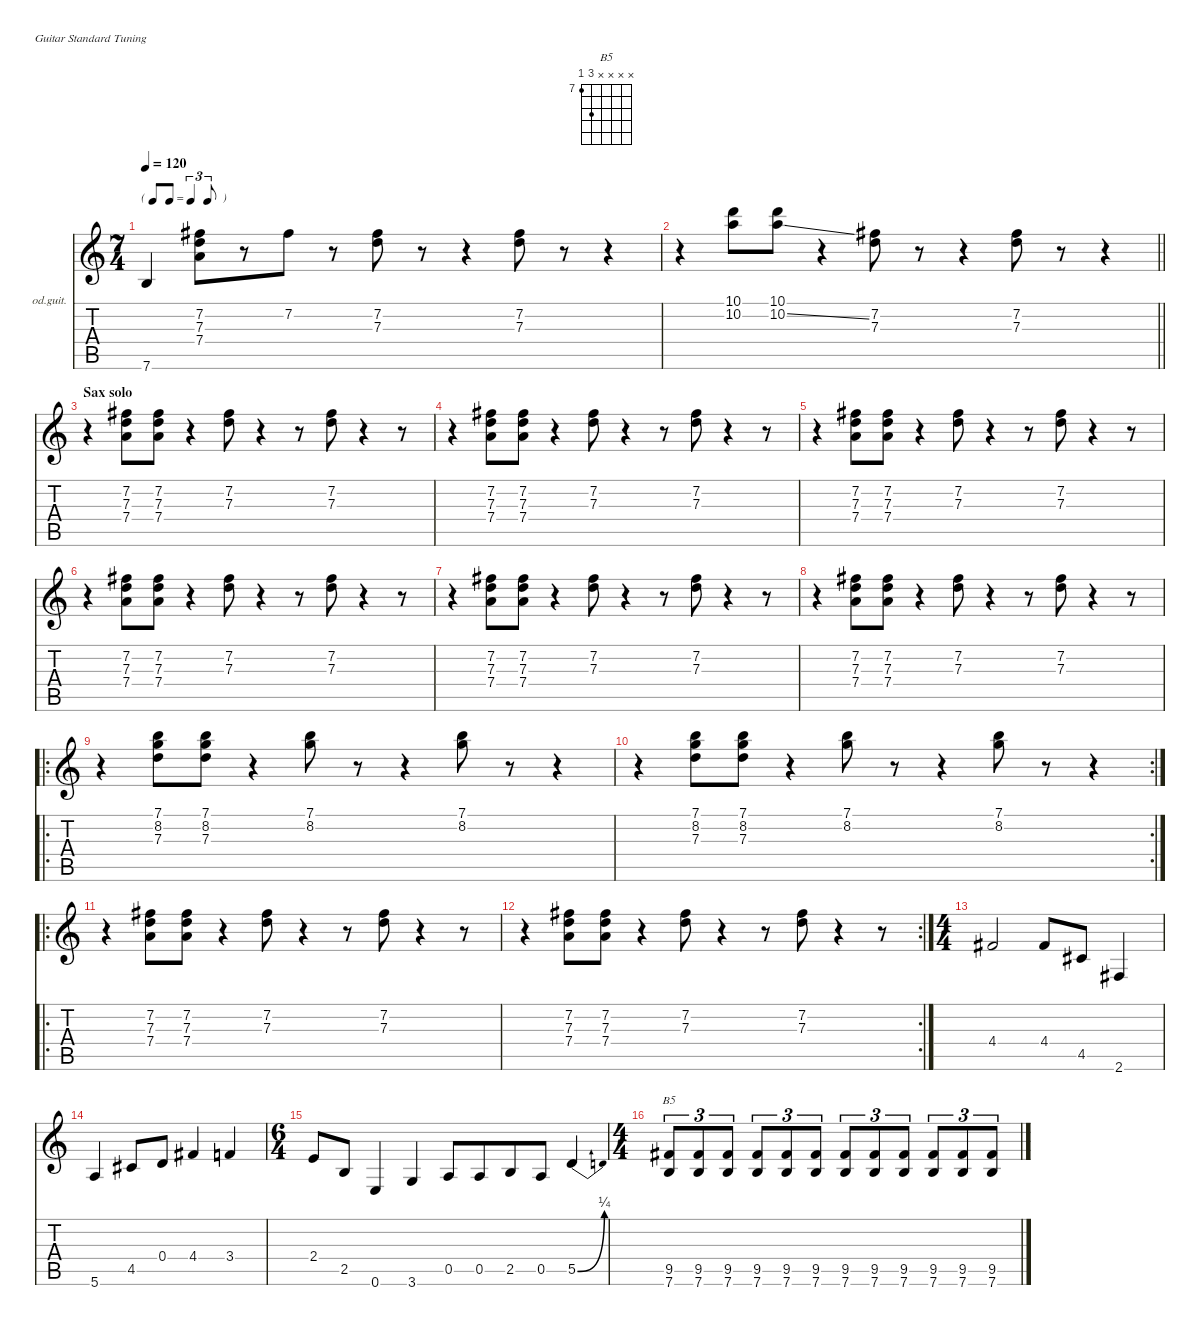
\defaultSystemsLayout 4
\hideDynamics
\bracketExtendMode nobrackets
\firstSystemTrackNameOrientation horizontal
\otherSystemsTrackNameOrientation horizontal
\track ("Guitar 3" "od.guit.") {instrument overdrivenguitar}
\staff {score tabs}
\tuning (E4 B3 G3 D3 A2 E2)
\chord ("B5" x x x x 9 7) {firstfret 7}
\ts (7 4)
\beaming (8 6 4 4)
\tf triplet8th
\tempo 120
\clef g2
\ks c
7.6.4{dy f beam Up} (7.2{acc #} 7.3 7.4).8{beam Down} r.8{beam Down} 7.2{acc #}.8{beam Down} r.8{beam Down} (7.2{acc #} 7.3).8{beam Down} r.8{beam Down} r.4{beam Down} (7.2{acc #} 7.3).8{beam Down} r.8{beam Down} r.4{beam Down} |
\barLineRight lightlight
r.4{beam Down} (10.1 10.2).8{beam Down} (10.1 10.2{ss}).8{beam Down} r.4{beam Down} (7.2{acc #} 7.3).8{beam Down} r.8{beam Down} r.4{beam Down} (7.2{acc #} 7.3).8{beam Down} r.8{beam Down} r.4{beam Down} |
\section ("" "Sax solo")
r.4{beam Down} (7.2{acc #} 7.3 7.4).8{beam Down} (7.2{acc #} 7.3 7.4).8{beam Down} r.4{beam Down} (7.2{acc #} 7.3).8{beam Down} r.4{beam Down} r.8{beam Down} (7.2{acc #} 7.3).8{beam Down} r.4{beam Down} r.8{beam Down} |
r.4{beam Down} (7.2{acc #} 7.3 7.4).8{beam Down} (7.2{acc #} 7.3 7.4).8{beam Down} r.4{beam Down} (7.2{acc #} 7.3).8{beam Down} r.4{beam Down} r.8{beam Down} (7.2{acc #} 7.3).8{beam Down} r.4{beam Down} r.8{beam Down} |
r.4{beam Down} (7.2{acc #} 7.3 7.4).8{beam Down} (7.2{acc #} 7.3 7.4).8{beam Down} r.4{beam Down} (7.2{acc #} 7.3).8{beam Down} r.4{beam Down} r.8{beam Down} (7.2{acc #} 7.3).8{beam Down} r.4{beam Down} r.8{beam Down} |
r.4{beam Down} (7.2{acc #} 7.3 7.4).8{beam Down} (7.2{acc #} 7.3 7.4).8{beam Down} r.4{beam Down} (7.2{acc #} 7.3).8{beam Down} r.4{beam Down} r.8{beam Down} (7.2{acc #} 7.3).8{beam Down} r.4{beam Down} r.8{beam Down} |
r.4{beam Down} (7.2{acc #} 7.3 7.4).8{beam Down} (7.2{acc #} 7.3 7.4).8{beam Down} r.4{beam Down} (7.2{acc #} 7.3).8{beam Down} r.4{beam Down} r.8{beam Down} (7.2{acc #} 7.3).8{beam Down} r.4{beam Down} r.8{beam Down} |
r.4{beam Down} (7.2{acc #} 7.3 7.4).8{beam Down} (7.2{acc #} 7.3 7.4).8{beam Down} r.4{beam Down} (7.2{acc #} 7.3).8{beam Down} r.4{beam Down} r.8{beam Down} (7.2{acc #} 7.3).8{beam Down} r.4{beam Down} r.8{beam Down} |
\ro
r.4{beam Down} (7.1 8.2 7.3).8{beam Down} (7.1 8.2 7.3).8{beam Down} r.4{beam Down} (7.1 8.2).8{beam Down} r.8{beam Down} r.4{beam Down} (7.1 8.2).8{beam Down} r.8{beam Down} r.4{beam Down} |
\rc 2
r.4{beam Down} (7.1 8.2 7.3).8{beam Down} (7.1 8.2 7.3).8{beam Down} r.4{beam Down} (7.1 8.2).8{beam Down} r.8{beam Down} r.4{beam Down} (7.1 8.2).8{beam Down} r.8{beam Down} r.4{beam Down} |
\ro
r.4{beam Down} (7.2{acc #} 7.3 7.4).8{beam Down} (7.2{acc #} 7.3 7.4).8{beam Down} r.4{beam Down} (7.2{acc #} 7.3).8{beam Down} r.4{beam Down} r.8{beam Down} (7.2{acc #} 7.3).8{beam Down} r.4{beam Down} r.8{beam Down} |
\rc 2
r.4{beam Down} (7.2{acc #} 7.3 7.4).8{beam Down} (7.2{acc #} 7.3 7.4).8{beam Down} r.4{beam Down} (7.2{acc #} 7.3).8{beam Down} r.4{beam Down} r.8{beam Down} (7.2{acc #} 7.3).8{beam Down} r.4{beam Down} r.8{beam Down} |
\ts (4 4)
\beaming (8 2 2 2 2)
4.4{acc #}.2{beam Up} 4.4{acc #}.8{beam Up} 4.5{acc #}.8{beam Up} 2.6{acc #}.4{beam Up} |
5.6.4{beam Up} 4.5{acc #}.8{beam Up} 0.4.8{beam Up} 4.4{acc #}.4{beam Up} 3.4.4{beam Up} |
\ts (6 4)
\beaming (8 6 6)
2.4.8{beam Up} 2.5.8{beam Up} 0.6.4{beam Up} 3.6.4{beam Up} 0.5.8{beam Up} 0.5.8{beam Up} 2.5.8{beam Up} 0.5.8{beam Up} 5.5{be (bend 0 0 30 1)}.4{beam Up} |
\ts (4 4)
\beaming (8 2 2 2 2)
(9.5{acc #} 7.6).8{tu (3 2) ch "B5" beam Up} (9.5{acc #} 7.6).8{tu (3 2) beam Up} (9.5{acc #} 7.6).8{tu (3 2) beam Up} (9.5{acc #} 7.6).8{tu (3 2) beam Up} (9.5{acc #} 7.6).8{tu (3 2) beam Up} (9.5{acc #} 7.6).8{tu (3 2) beam Up} (9.5{acc #} 7.6).8{tu (3 2) beam Up} (9.5{acc #} 7.6).8{tu (3 2) beam Up} (9.5{acc #} 7.6).8{tu (3 2) beam Up} (9.5{acc #} 7.6).8{tu (3 2) beam Up} (9.5{acc #} 7.6).8{tu (3 2) beam Up} (9.5{acc #} 7.6).8{tu (3 2) beam Up}
